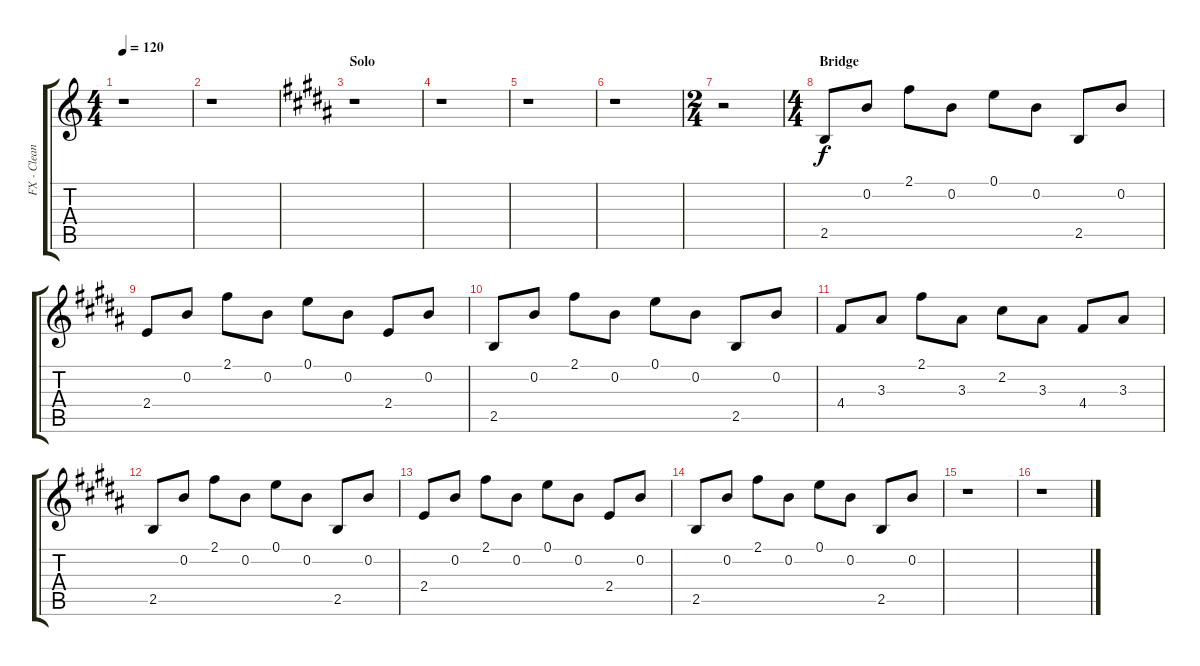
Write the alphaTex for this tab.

\track ("FX - Clean Guitar" "FX - Clean") {instrument electricguitarclean}
\staff {score tabs}
\tuning (E4 B3 G3 D3 A2 E2) {hide}
\ts (4 4)
\tempo 120
\clef g2
\ks c
r.1{dy f} |
r.1 |
\section ("" "Solo")
\ks b
r.1 |
r.1 |
r.1 |
r.1 |
\ts (2 4)
r.2 |
\ts (4 4)
\section ("" "Bridge")
2.5.8{volume 16} 0.2.8 2.1.8 0.2.8 0.1.8 0.2.8 2.5.8 0.2.8 |
2.4.8 0.2.8 2.1.8 0.2.8 0.1.8 0.2.8 2.4.8 0.2.8 |
2.5.8 0.2.8 2.1.8 0.2.8 0.1.8 0.2.8 2.5.8 0.2.8 |
4.4.8 3.3.8 2.1.8 3.3.8 2.2.8 3.3.8 4.4.8 3.3.8 |
2.5.8 0.2.8 2.1.8 0.2.8 0.1.8 0.2.8 2.5.8 0.2.8 |
2.4.8 0.2.8 2.1.8 0.2.8 0.1.8 0.2.8 2.4.8 0.2.8 |
2.5.8 0.2.8 2.1.8 0.2.8 0.1.8 0.2.8 2.5.8 0.2.8 |
r.1 |
r.1
